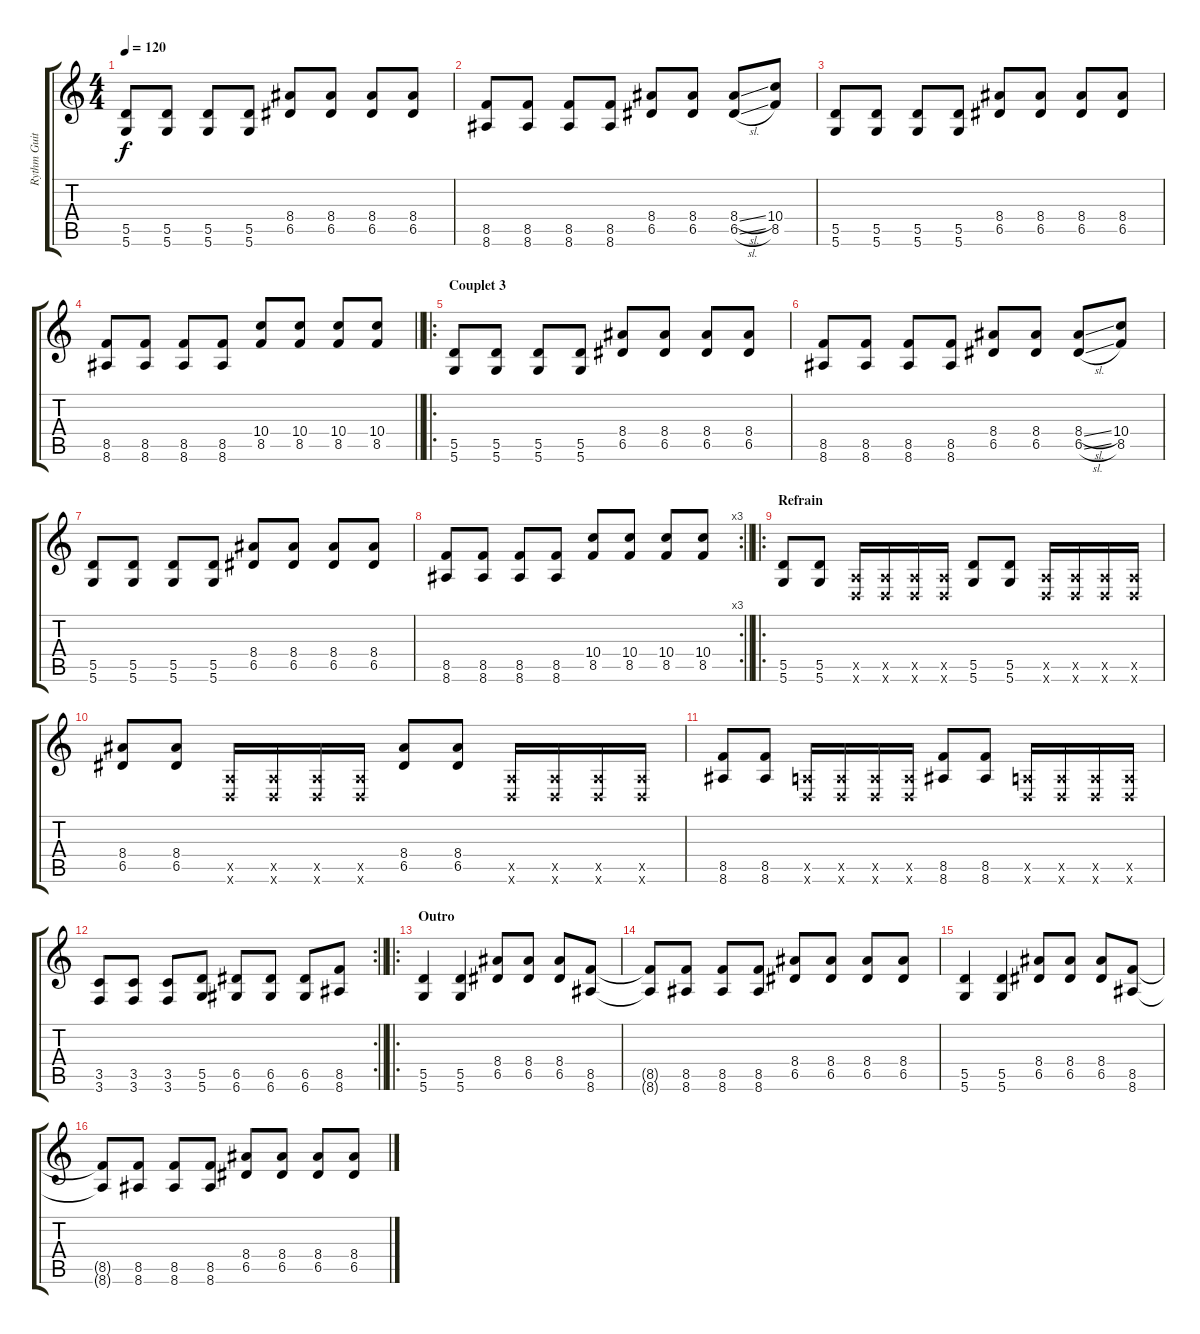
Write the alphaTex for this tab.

\track ("Rythm Guitar" "Rythm Guit") {instrument distortionguitar}
\staff {score tabs}
\tuning (E4 B3 G3 D3 A2 D2) {hide}
\ts (4 4)
\tempo 120
\clef g2
\ks c
(5.5 5.6).8{dy f} (5.5 5.6).8 (5.5 5.6).8 (5.5 5.6).8 (8.4 6.5).8 (8.4 6.5).8 (8.4 6.5).8 (8.4 6.5).8 |
(8.5 8.6).8 (8.5 8.6).8 (8.5 8.6).8 (8.5 8.6).8 (8.4 6.5).8 (8.4 6.5).8 (8.4{sl} 6.5{sl}).8 (10.4 8.5).8 |
(5.5 5.6).8 (5.5 5.6).8 (5.5 5.6).8 (5.5 5.6).8 (8.4 6.5).8 (8.4 6.5).8 (8.4 6.5).8 (8.4 6.5).8 |
\barLineRight lightlight
(8.5 8.6).8 (8.5 8.6).8 (8.5 8.6).8 (8.5 8.6).8 (10.4 8.5).8 (10.4 8.5).8 (10.4 8.5).8 (10.4 8.5).8 |
\ro
\section ("" "Couplet 3")
(5.5 5.6).8 (5.5 5.6).8 (5.5 5.6).8 (5.5 5.6).8 (8.4 6.5).8 (8.4 6.5).8 (8.4 6.5).8 (8.4 6.5).8 |
(8.5 8.6).8 (8.5 8.6).8 (8.5 8.6).8 (8.5 8.6).8 (8.4 6.5).8 (8.4 6.5).8 (8.4{sl} 6.5{sl}).8 (10.4 8.5).8 |
(5.5 5.6).8 (5.5 5.6).8 (5.5 5.6).8 (5.5 5.6).8 (8.4 6.5).8 (8.4 6.5).8 (8.4 6.5).8 (8.4 6.5).8 |
\rc 3
\barLineRight lightlight
(8.5 8.6).8 (8.5 8.6).8 (8.5 8.6).8 (8.5 8.6).8 (10.4 8.5).8 (10.4 8.5).8 (10.4 8.5).8 (10.4 8.5).8 |
\ro
\section ("" "Refrain")
(5.5 5.6).8 (5.5 5.6).8 (0.5{x} 0.6{x}).16 (0.5{x} 0.6{x}).16 (0.5{x} 0.6{x}).16 (0.5{x} 0.6{x}).16 (5.5 5.6).8 (5.5 5.6).8 (0.5{x} 0.6{x}).16 (0.5{x} 0.6{x}).16 (0.5{x} 0.6{x}).16 (0.5{x} 0.6{x}).16 |
(8.4 6.5).8 (8.4 6.5).8 (0.5{x} 0.6{x}).16 (0.5{x} 0.6{x}).16 (0.5{x} 0.6{x}).16 (0.5{x} 0.6{x}).16 (8.4 6.5).8 (8.4 6.5).8 (0.5{x} 0.6{x}).16 (0.5{x} 0.6{x}).16 (0.5{x} 0.6{x}).16 (0.5{x} 0.6{x}).16 |
(8.5 8.6).8 (8.5 8.6).8 (0.5{x} 0.6{x}).16 (0.5{x} 0.6{x}).16 (0.5{x} 0.6{x}).16 (0.5{x} 0.6{x}).16 (8.5 8.6).8 (8.5 8.6).8 (0.5{x} 0.6{x}).16 (0.5{x} 0.6{x}).16 (0.5{x} 0.6{x}).16 (0.5{x} 0.6{x}).16 |
\rc 2
\barLineRight lightlight
(3.5 3.6).8 (3.5 3.6).8 (3.5 3.6).8 (5.5 5.6).8 (6.5 6.6).8 (6.5 6.6).8 (6.5 6.6).8 (8.5 8.6).8 |
\ro
\section ("" "Outro")
(5.5 5.6).4 (5.5 5.6).4 (8.4 6.5).8 (8.4 6.5).8 (8.4 6.5).8 (8.5 8.6).8 |
(8.5{t} 8.6{t}).8 (8.5 8.6).8 (8.5 8.6).8 (8.5 8.6).8 (8.4 6.5).8 (8.4 6.5).8 (8.4 6.5).8 (8.4 6.5).8 |
(5.5 5.6).4 (5.5 5.6).4 (8.4 6.5).8 (8.4 6.5).8 (8.4 6.5).8 (8.5 8.6).8 |
(8.5{t} 8.6{t}).8 (8.5 8.6).8 (8.5 8.6).8 (8.5 8.6).8 (8.4 6.5).8 (8.4 6.5).8 (8.4 6.5).8 (8.4 6.5).8
